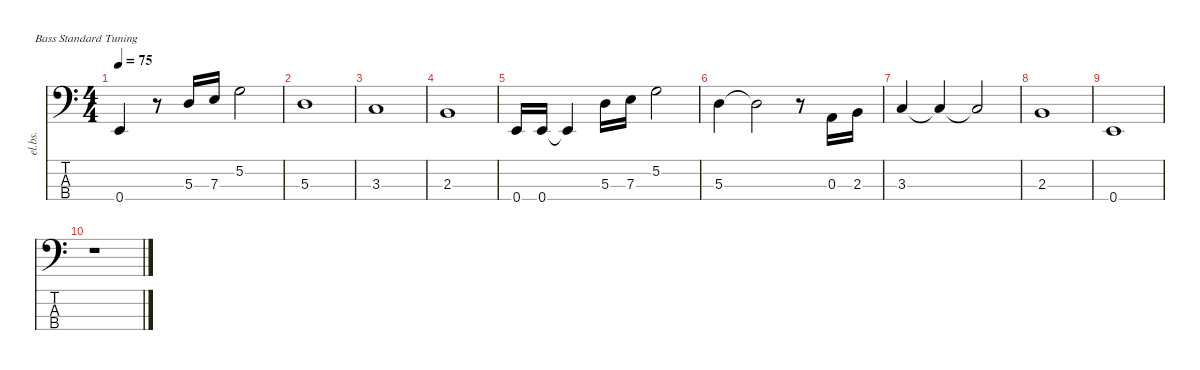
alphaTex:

\defaultSystemsLayout 4
\hideDynamics
\bracketExtendMode nobrackets
\otherSystemsTrackNameOrientation horizontal
\track ("Bass" "el.bs.") {instrument electricbassfinger}
\staff {score tabs}
\tuning (G2 D2 A1 E1)
\ts (4 4)
\tempo 75
\clef f4
\ks c
0.4.4{dy f beam Up} r.8{beam Up} 5.3.16{beam Down} 7.3.16{beam Down} 5.2.2{beam Down} |
5.3.1{beam Down} |
3.3.1{beam Up} |
2.3.1{beam Up} |
0.4.16{beam Up} 0.4.16{beam Up} 0.4{t}.4{beam Up} 5.3.16{beam Down} 7.3.16{beam Down} 5.2.2{beam Down} |
5.3.4{beam Down} 5.3{t}.2{beam Down} r.8{beam Down} 0.3.16{beam Up} 2.3.16{beam Up} |
3.3.4{beam Up} 3.3{t}.4{beam Up} 3.3{t}.2{beam Up} |
2.3.1{beam Up} |
0.4.1{beam Up} |
r.1{beam Down}
